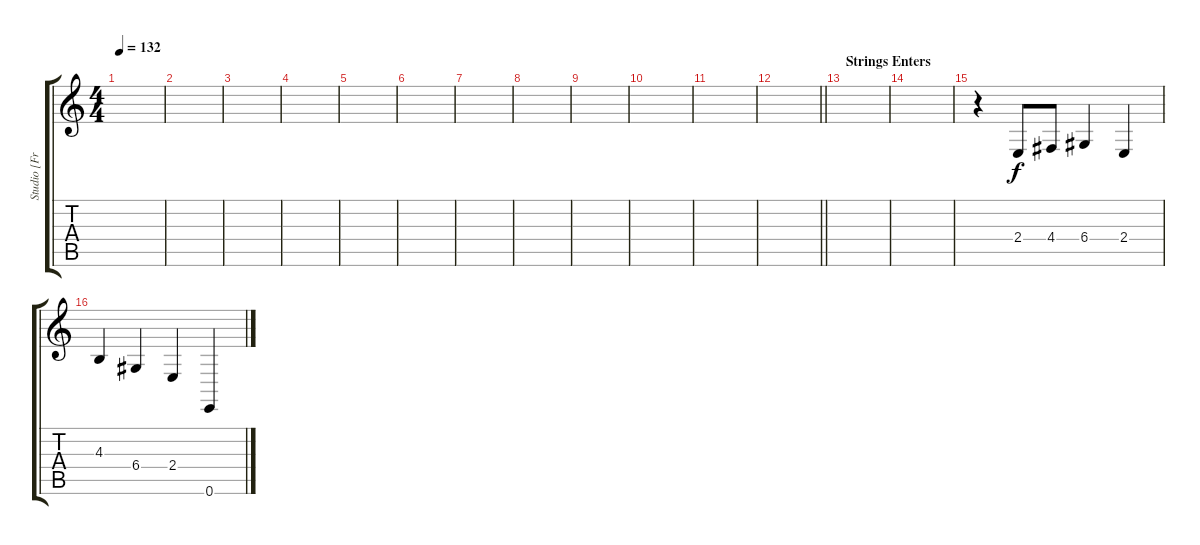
\track ("Studio [French Horn/FX]" "Studio [Fr") {instrument frenchhorn}
\staff {score tabs}
\tuning (E4 B3 G3 D3 A2 E2) {hide}
\ts (4 4)
\tempo 132
\clef g2
\ks c
|
|
|
|
|
|
|
|
|
|
|
\barLineRight lightlight
|
\section ("" "Strings Enters")
|
|
r.4 2.4.8{dy f volume 10 balance 13} 4.4.8 6.4.4 2.4.4 |
4.3.4 6.4.4 2.4.4 0.6.4
